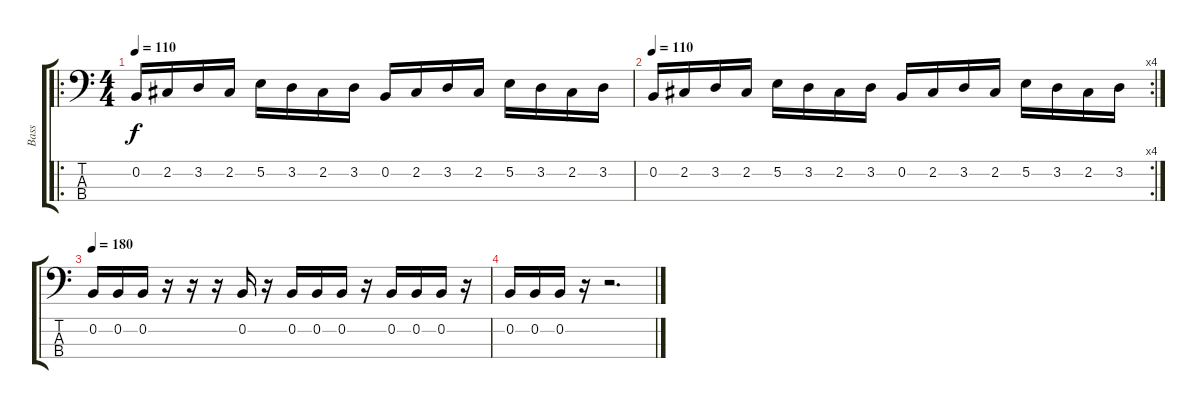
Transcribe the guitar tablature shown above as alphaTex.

\track ("Bass" "Bass") {instrument electricbassfinger}
\staff {score tabs}
\tuning (E2 B1 Gb1 B0) {hide}
\ro
\ts (4 4)
\tempo 110
\clef f4
\ks c
0.2.16{dy f} 2.2.16 3.2.16 2.2.16 5.2.16 3.2.16 2.2.16 3.2.16 0.2.16 2.2.16 3.2.16 2.2.16 5.2.16 3.2.16 2.2.16 3.2.16 |
\rc 4
\tempo 110
0.2.16 2.2.16 3.2.16 2.2.16 5.2.16 3.2.16 2.2.16 3.2.16 0.2.16 2.2.16 3.2.16 2.2.16 5.2.16 3.2.16 2.2.16 3.2.16 |
\tempo 180
0.2.16 0.2.16 0.2.16 r.16 r.16 r.16 0.2.16 r.16 0.2.16 0.2.16 0.2.16 r.16 0.2.16 0.2.16 0.2.16 r.16 |
0.2.16 0.2.16 0.2.16 r.16 r.2{d}
